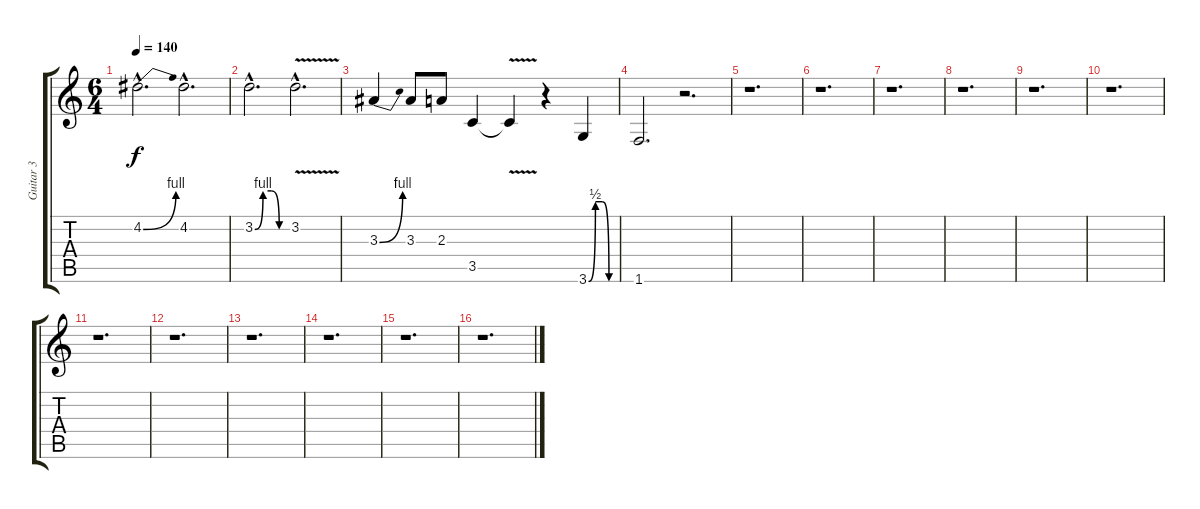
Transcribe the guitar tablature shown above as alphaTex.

\track ("Guitar 3" "Guitar 3") {instrument electricguitarclean}
\staff {score tabs}
\tuning (E4 B3 G3 D3 A2 E2) {hide}
\ts (6 4)
\tempo 140
\clef g2
\ks c
4.2{be (bend 0 0 60 4) hac}.2{d dy f} 4.2{hac}.2{d} |
3.2{be (custom 0 0 15 4 30 4 45 0 60 0) hac}.2{d} 3.2{v hac}.2{d} |
3.3{be (bend 0 0 60 4)}.4 3.3.8 2.3.8 3.5.4 3.5{v t}.4 r.4 3.6{be (custom 0 0 15 2 30 2 45 0 60 0)}.4 |
1.6.2{d} r.2{d} |
r.1{d} |
r.1{d} |
r.1{d} |
r.1{d} |
r.1{d} |
r.1{d} |
r.1{d} |
r.1{d} |
r.1{d} |
r.1{d} |
r.1{d} |
r.1{d}
